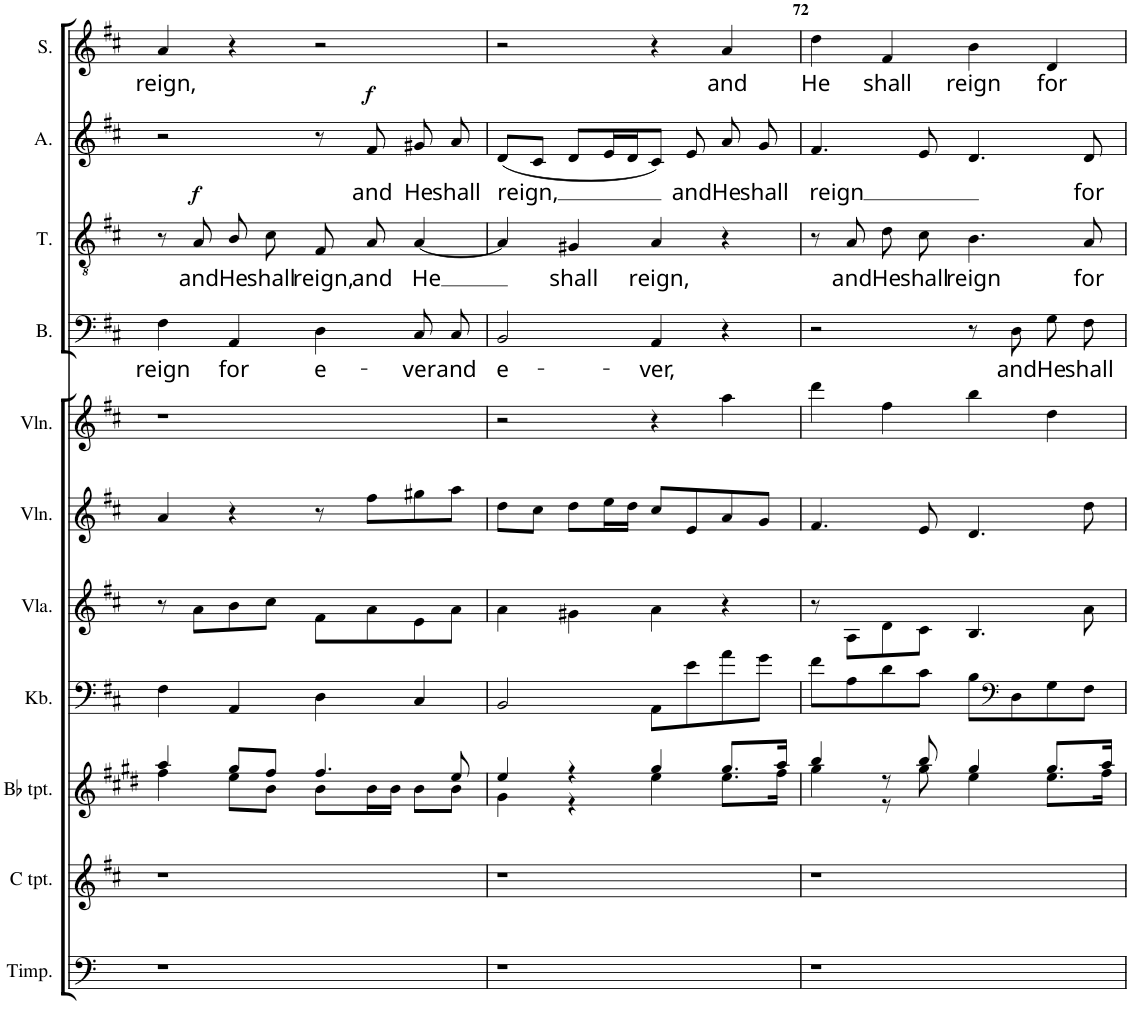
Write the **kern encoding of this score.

**kern	**kern	**kern	**kern	**kern	**kern	**kern	**kern	**text	**kern	**text	**dynam	**kern	**text	**dynam	**kern	**text
*part11	*part10	*part9	*part8	*part7	*part6	*part5	*part4	*part4	*part3	*part3	*part3	*part2	*part2	*part2	*part1	*part1
*staff11	*staff10	*staff9	*staff8	*staff7	*staff6	*staff5	*staff4	*staff4	*staff3	*staff3	*staff3	*staff2	*staff2	*staff2	*staff1	*staff1
*I"Timpani	*I"C trompet	*I"Bb trompet	*I"Kontrabas	*I"Viola	*I"Violin	*I"Violin	*I"Bass	*	*I"Tenor	*	*	*I"Alto	*	*	*I"Soprano	*
*I'Timp.	*I'C tpt.	*I'Bb tpt.	*I'Kb.	*I'Vla.	*I'Vln.	*I'Vln.	*I'B.	*	*I'T.	*	*	*I'A.	*	*	*I'S.	*
!!LO:PB:g=z
*clefF4	*clefG2	*clefG2	*clefF4	*clefG2	*clefG2	*clefG2	*clefF4	*	*clefGv2	*	*	*clefG2	*	*	*clefG2	*
*	*Trd1c2	*Trd1c2	*Trd7c12	*	*	*	*	*	*	*	*	*	*	*	*	*
*k[]	*k[f#c#]	*k[f#c#g#d#]	*k[f#c#]	*k[f#c#]	*k[f#c#]	*k[f#c#]	*k[f#c#]	*	*k[f#c#]	*	*	*k[f#c#]	*	*	*k[f#c#]	*
*	*D:	*	*D:	*D:	*D:	*D:	*D:	*	*D:	*	*	*D:	*	*	*D:	*
*M4/4	*M4/4	*M4/4	*M4/4	*M4/4	*M4/4	*M4/4	*M4/4	*	*M4/4	*	*	*M4/4	*	*	*M4/4	*
=70	=70	=70	=70	=70	=70	=70	=70	=70	=70	=70	=70	=70	=70	=70	=70	=70
*	*	*^	*	*	*	*	*	*	*	*	*	*	*	*	*	*
!	!	!	!	!	!	!	!	!	!LO:LY:b	!	!	!	!	!	!	!	!LO:LY:b
1r	1r	4aa/	4ff#\	4F#\	8r	4a/	1r	4F#\	reign	8r	.	.	2r	.	.	4a/	reign,
!	!	!	!	!	!	!	!	!	!	!	!LO:LY:b	!LO:DY:a	!	!	!	!	!
.	.	.	.	.	8a\L	.	.	.	.	8A/	and	f	.	.	.	.	.
!	!	!	!	!	!	!	!	!	!LO:LY:b	!	!LO:LY:b	!	!	!	!	!	!
.	.	8gg#/L	8ee\L	4AA/	8b\	4r	.	4AA/	for	8B\L	He	.	.	.	.	4r	.
!	!	!	!	!	!	!	!	!	!	!	!LO:LY:b	!	!	!	!	!	!
.	.	8ff#/J	8b\J	.	8cc#\J	.	.	.	.	8c#\J	shall	.	.	.	.	.	.
!	!	!	!	!	!	!	!	!	!LO:LY:b	!	!LO:LY:b	!	!	!	!	!	!
.	.	4.ff#/	8b\L	4D\	8f#\L	8r	.	4D\	e-	8F#/L	reign,	.	8r	.	.	2r	.
!	!	!	!	!	!	!	!	!	!	!	!LO:LY:b	!	!	!LO:LY:b	!LO:DY:a	!	!
.	.	.	16b\L	.	8a\	8ff#\L	.	.	.	8A/J	and	.	8f#/	and	f	.	.
.	.	.	16b\JJ	.	.	.	.	.	.	.	.	.	.	.	.	.	.
!	!	!	!	!	!	!	!	!	!LO:LY:b	!	!LO:LY:b	!	!	!LO:LY:b	!	!	!
.	.	.	8b\L	4C#/	8e\	8gg#X\	.	8C#/L	-ver	[4A/	He	.	8g#X/	He	.	.	.
!	!	!	!	!	!	!	!	!	!LO:LY:b	!	!	!	!	!LO:LY:b	!	!	!
.	.	8ee/	8b\J	.	8a\J	8aa\J	.	8C#/J	and	.	.	.	8a/	shall	.	.	.
=71	=71	=71	=71	=71	=71	=71	=71	=71	=71	=71	=71	=71	=71	=71	=71	=71	=71
!	!	!	!	!	!	!	!	!	!LO:LY:b	!	!	!	!	!LO:LY:b	!	!	!
1r	1r	4ee/	4g#\	2BB/	4a\	8dd\L	2r	2BB/	e-	4A/]	.	.	(8d/L	reign,	.	2r	.
.	.	.	.	.	.	8cc#\J	.	.	.	.	.	.	8c#/J	.	.	.	.
!	!	!	!	!	!	!	!	!	!	!	!LO:LY:b	!	!	!	!	!	!
.	.	4r	4r	.	4g#X\	8dd\L	.	.	.	4G#X/	shall	.	8d/L	.	.	.	.
.	.	.	.	.	.	16ee\L	.	.	.	.	.	.	16e/L	.	.	.	.
.	.	.	.	.	.	16dd\JJ	.	.	.	.	.	.	16d/J	.	.	.	.
!	!	!	!	!	!	!	!	!	!LO:LY:b	!	!LO:LY:b	!	!	!	!	!	!
.	.	4gg#/	4ee\	8AA\L	4a\	8cc#/L	4r	4AA/	-ver,	4A/	reign,	.	8c#/J)	.	.	4r	.
!	!	!	!	!	!	!	!	!	!	!	!	!	!	!LO:LY:b	!	!	!
.	.	.	.	8e\	.	8e/	.	.	.	.	.	.	8e/	and	.	.	.
!	!	!	!	!	!	!	!	!	!	!	!	!	!	!LO:LY:b	!	!	!LO:LY:b
.	.	8.gg#/L	8.ee\L	8a\	4r	8a/	4aa\	4r	.	4r	.	.	8a/	He	.	4a/	and
!	!	!	!	!	!	!	!	!	!	!	!	!	!	!LO:LY:b	!	!	!
.	.	.	.	8g\J	.	8g/J	.	.	.	.	.	.	8g/	shall	.	.	.
.	.	16aa/Jk	16ff#\Jk	.	.	.	.	.	.	.	.	.	.	.	.	.	.
=72	=72	=72	=72	=72	=72	=72	=72	=72	=72	=72	=72	=72	=72	=72	=72	=72	=72
!	!	!	!	!	!	!	!	!	!	!	!	!	!	!LO:LY:b	!	!	!LO:LY:b
1r	1r	4bb/	4gg#\	8f#\L	8r	4.f#/	4ddd\	2r	.	8r	.	.	4.f#/	reign	.	4dd\	He
!	!	!	!	!	!	!	!	!	!	!	!LO:LY:b	!	!	!	!	!	!
.	.	.	.	8A\	8A\L	.	.	.	.	8A/	and	.	.	.	.	.	.
!	!	!	!	!	!	!	!	!	!	!	!LO:LY:b	!	!	!	!	!	!LO:LY:b
.	.	8r	8r	8d\	8d\	.	4ff#\	.	.	8d\L	He	.	.	.	.	4f#/	shall
!	!	!	!	!	!	!	!	!	!	!	!LO:LY:b	!	!	!	!	!	!
.	.	8bb/	8gg#\	8c#\J	8c#\J	8e/	.	.	.	8c#\J	shall	.	8e/	.	.	.	.
!	!	!	!	!	!	!	!	!	!	!	!LO:LY:b	!	!	!	!	!	!LO:LY:b
.	.	4gg#/	4ee\	8B\L	4.B/	4.d/	4bb\	8r	.	4.B\	reign	.	4.d/	.	.	4b\	reign
*	*	*	*	*clefF4	*	*	*	*	*	*	*	*	*	*	*	*	*
!	!	!	!	!	!	!	!	!	!LO:LY:b	!	!	!	!	!	!	!	!
.	.	.	.	8D\	.	.	.	8D\	and	.	.	.	.	.	.	.	.
!	!	!	!	!	!	!	!	!	!LO:LY:b	!	!	!	!	!	!	!	!LO:LY:b
.	.	8.gg#/L	8.ee\L	8G\	.	.	4dd\	8G\L	He	.	.	.	.	.	.	4d/	for
!	!	!	!	!	!	!	!	!	!LO:LY:b	!	!LO:LY:b	!	!	!LO:LY:b	!	!	!
.	.	.	.	8F#\J	8a\	8dd\	.	8F#\J	shall	8A/	for	.	8d/	for	.	.	.
.	.	16aa/Jk	16ff#\Jk	.	.	.	.	.	.	.	.	.	.	.	.	.	.
*	*	*v	*v	*	*	*	*	*	*	*	*	*	*	*	*	*	*
=	=	=	=	=	=	=	=	=	=	=	=	=	=	=	=	=
*-	*-	*-	*-	*-	*-	*-	*-	*-	*-	*-	*-	*-	*-	*-	*-	*-
